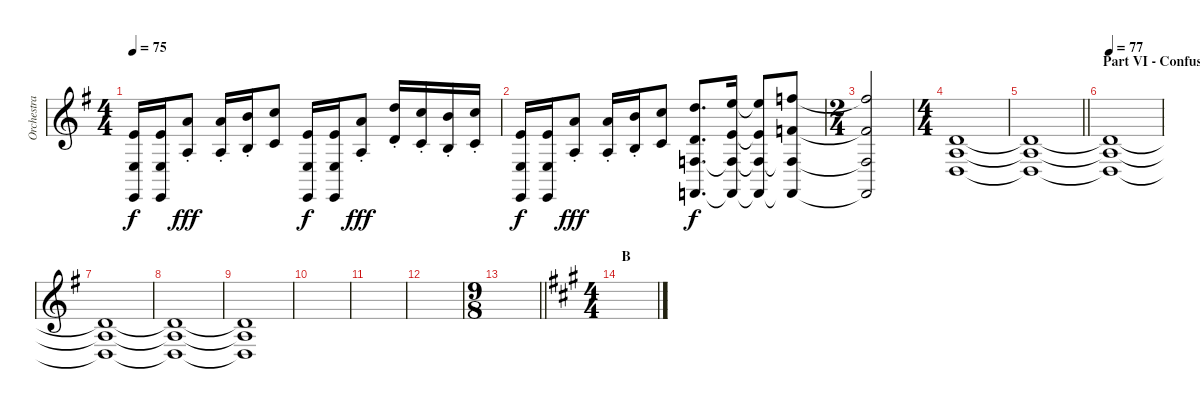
\track ("Orchestra" "Orchestra") {instrument brasssection}
\staff {score}
\tuning (D4 A3 F3 C3 G2 D2) {hide}
\ts (4 4)
\tempo 75
\clef g2
\ks eminor
(7.2 4.4 2.6).16{dy f} (7.2 4.4 2.6).16 (12.2{st} 9.4{st}).8{dy fff} (12.2{st} 9.4{st}).16 (14.2{st} 11.4{st}).16 (15.2 12.4).8 (7.2 4.4 2.6).16{dy f} (7.2 4.4 2.6).16 (12.2{st} 9.4{st}).8{dy fff} (12.1{st} 9.3{st}).16 (15.2{st} 12.4{st}).16 (14.2{st} 11.4{st}).16 (15.2{st} 12.4{st}).16 |
(7.2 4.4 2.6).16{dy f} (7.2 4.4 2.6).16 (12.2{st} 9.4{st}).8{dy fff} (12.2{st} 9.4{st}).16 (14.2{st} 11.4{st}).16 (15.2 12.4).8 (12.1 5.2 5.4 3.6).8{d dy f} (14.1 7.2 5.4{t} 3.6{t}).16 (14.1{t} 7.2{t} 5.4{t} 3.6{t}).8 (15.1 8.2 5.4{t} 3.6{t}).8 |
\ts (2 4)
(15.1{t} 8.2{t} 5.4{t} 3.6{t}).2 |
\ts (4 4)
(14.4 14.5 12.6).1 |
\barLineRight lightlight
(14.4{t} 14.5{t} 12.6{t}).1 |
\section ("" "Part VI - Confusion")
\tempo 77
(14.4{t} 14.5{t} 12.6{t}).1 |
(14.4{t} 14.5{t} 12.6{t}).1 |
(14.4{t} 14.5{t} 12.6{t}).1 |
(14.4{t} 14.5{t} 12.6{t}).1 |
|
|
|
\ts (9 8)
\barLineRight lightlight
|
\ts (4 4)
\section ("" "B")
\ks f#minor
